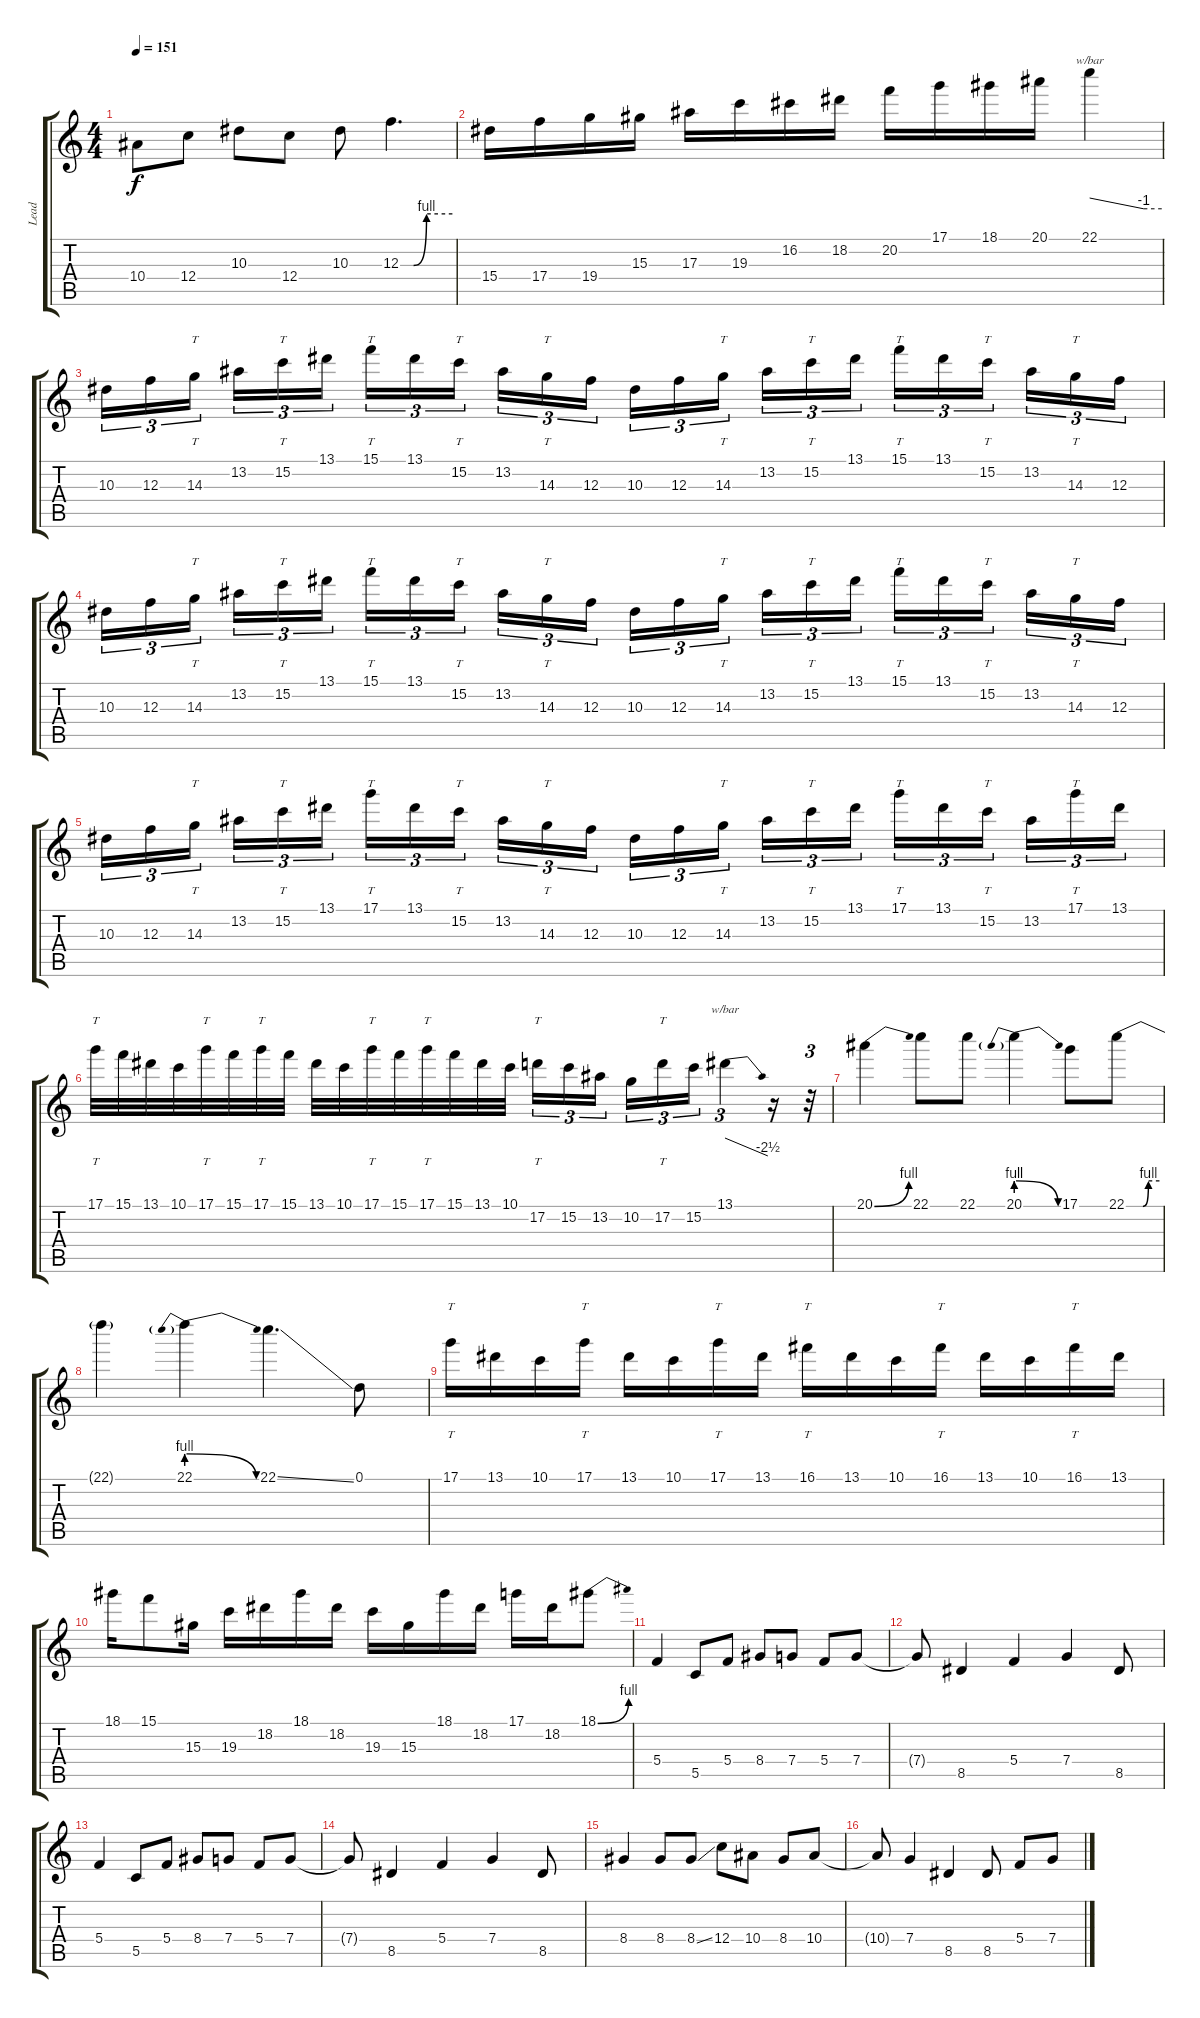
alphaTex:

\track ("Lead" "Lead") {instrument distortionguitar}
\staff {score tabs}
\tuning (D4 A3 F3 C3 G2 C2) {hide}
\ts (4 4)
\tempo 151
\clef g2
\ks c
10.4.8{dy f} 12.4.8 10.3.8 12.4.8 10.3.8 12.3{be (custom 0 0 15 0 30 4 60 4)}.4{d} |
15.4.16 17.4.16 19.4.16 15.3.16 17.3.16 19.3.16 16.2.16 18.2.16 20.2.16 17.1.16 18.1.16 20.1.16 22.1.4{tbe (custom default 0 0 45 -4 60 -4)} |
10.3.16{tu (3 2)} 12.3.16{tu (3 2)} 14.3.16{tt tu (3 2)} 13.2.16{tu (3 2)} 15.2.16{tt tu (3 2)} 13.1.16{tu (3 2)} 15.1.16{tt tu (3 2)} 13.1.16{tu (3 2)} 15.2.16{tt tu (3 2)} 13.2.16{tu (3 2)} 14.3.16{tt tu (3 2)} 12.3.16{tu (3 2)} 10.3.16{tu (3 2)} 12.3.16{tu (3 2)} 14.3.16{tt tu (3 2)} 13.2.16{tu (3 2)} 15.2.16{tt tu (3 2)} 13.1.16{tu (3 2)} 15.1.16{tt tu (3 2)} 13.1.16{tu (3 2)} 15.2.16{tt tu (3 2)} 13.2.16{tu (3 2)} 14.3.16{tt tu (3 2)} 12.3.16{tu (3 2)} |
10.3.16{tu (3 2)} 12.3.16{tu (3 2)} 14.3.16{tt tu (3 2)} 13.2.16{tu (3 2)} 15.2.16{tt tu (3 2)} 13.1.16{tu (3 2)} 15.1.16{tt tu (3 2)} 13.1.16{tu (3 2)} 15.2.16{tt tu (3 2)} 13.2.16{tu (3 2)} 14.3.16{tt tu (3 2)} 12.3.16{tu (3 2)} 10.3.16{tu (3 2)} 12.3.16{tu (3 2)} 14.3.16{tt tu (3 2)} 13.2.16{tu (3 2)} 15.2.16{tt tu (3 2)} 13.1.16{tu (3 2)} 15.1.16{tt tu (3 2)} 13.1.16{tu (3 2)} 15.2.16{tt tu (3 2)} 13.2.16{tu (3 2)} 14.3.16{tt tu (3 2)} 12.3.16{tu (3 2)} |
10.3.16{tu (3 2)} 12.3.16{tu (3 2)} 14.3.16{tt tu (3 2)} 13.2.16{tu (3 2)} 15.2.16{tt tu (3 2)} 13.1.16{tu (3 2)} 17.1.16{tt tu (3 2)} 13.1.16{tu (3 2)} 15.2.16{tt tu (3 2)} 13.2.16{tu (3 2)} 14.3.16{tt tu (3 2)} 12.3.16{tu (3 2)} 10.3.16{tu (3 2)} 12.3.16{tu (3 2)} 14.3.16{tt tu (3 2)} 13.2.16{tu (3 2)} 15.2.16{tt tu (3 2)} 13.1.16{tu (3 2)} 17.1.16{tt tu (3 2)} 13.1.16{tu (3 2)} 15.2.16{tt tu (3 2)} 13.2.16{tu (3 2)} 17.1.16{tt tu (3 2)} 13.1.16{tu (3 2)} |
17.1.32{tt} 15.1.32 13.1.32 10.1.32 17.1.32{tt} 15.1.32 17.1.32{tt} 15.1.32 13.1.32 10.1.32 17.1.32{tt} 15.1.32 17.1.32{tt} 15.1.32 13.1.32 10.1.32 17.2.16{tt tu (3 2)} 15.2.16{tu (3 2)} 13.2.16{tu (3 2)} 10.2.16{tu (3 2)} 17.2.16{tt tu (3 2)} 15.2.16{tu (3 2)} 13.1.4{tu (3 2) tbe (dive default 0 0 60 -10)} r.16 r.32{tu (3 2)} |
20.1{be (bend 0 0 60 4)}.4 22.1.8 22.1.8 20.1{be (prebendrelease 0 4 60 0)}.4 17.1.8 22.1{be (custom 0 0 20 0 30 0 40 4 60 4)}.8 |
22.1{t}.4 22.1{be (prebendrelease 0 4 60 0)}.4 22.1{ss}.4{d} 0.1.8 |
17.1.16{tt} 13.1.16 10.1.16 17.1.16{tt} 13.1.16 10.1.16 17.1.16{tt} 13.1.16 16.1.16{tt} 13.1.16 10.1.16 16.1.16{tt} 13.1.16 10.1.16 16.1.16{tt} 13.1.16 |
18.1.16 15.1.8 15.3.16 19.3.16 18.2.16 18.1.16 18.2.16 19.3.16 15.3.16 18.1.16 18.2.16 17.1.16 18.2.16 18.1{be (bend 0 0 60 4)}.8 |
5.4.4 5.5.8 5.4.8 8.4.8 7.4.8 5.4.8 7.4.8 |
7.4{t}.8 8.5.4 5.4.4 7.4.4 8.5.8 |
5.4.4 5.5.8 5.4.8 8.4.8 7.4.8 5.4.8 7.4.8 |
7.4{t}.8 8.5.4 5.4.4 7.4.4 8.5.8 |
8.4.4 8.4.8 8.4{ss}.8 12.4.8 10.4.8 8.4.8 10.4.8 |
10.4{t}.8 7.4.4 8.5.4 8.5.8 5.4.8 7.4.8
